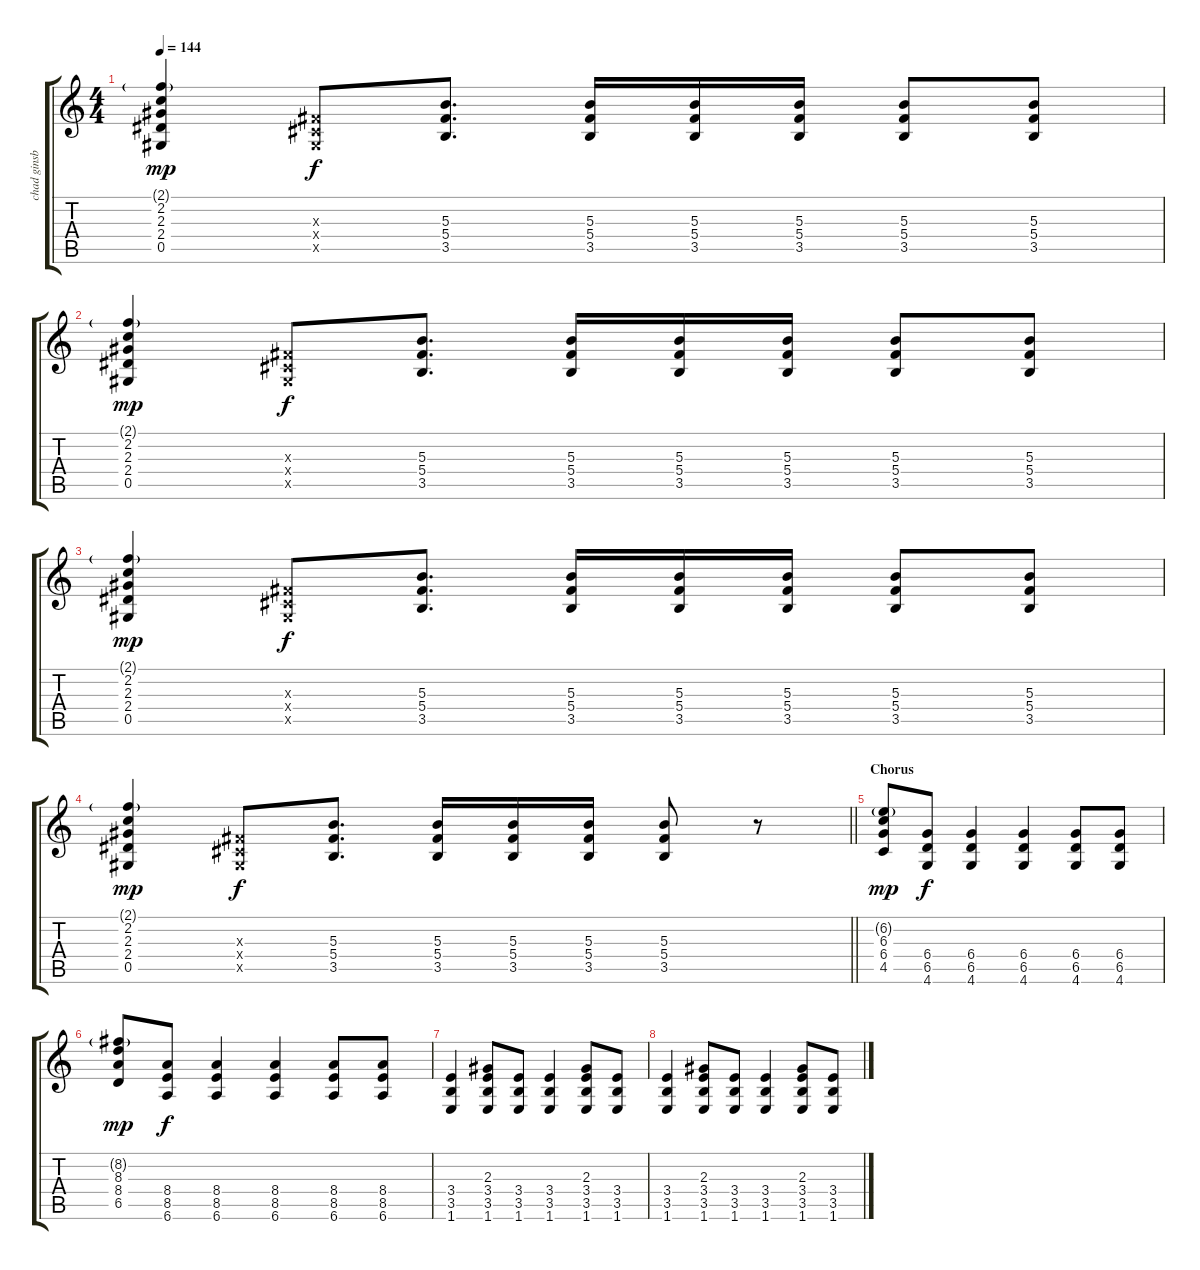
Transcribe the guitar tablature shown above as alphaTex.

\track ("chad ginsburg" "chad ginsb") {instrument distortionguitar}
\staff {score tabs}
\tuning (Eb4 Bb3 Gb3 Db3 Ab2 Eb2) {hide}
\ts (4 4)
\tempo 144
\clef g2
\ks c
(2.1{g} 2.2 2.3 2.4 0.5).4{dy mp} (0.3{x} 0.4{x} 0.5{x}).8{dy f} (5.3 5.4 3.5).8{d} (5.3 5.4 3.5).16 (5.3 5.4 3.5).16 (5.3 5.4 3.5).16 (5.3 5.4 3.5).8 (5.3 5.4 3.5).8 |
(2.1{g} 2.2 2.3 2.4 0.5).4{dy mp} (0.3{x} 0.4{x} 0.5{x}).8{dy f} (5.3 5.4 3.5).8{d} (5.3 5.4 3.5).16 (5.3 5.4 3.5).16 (5.3 5.4 3.5).16 (5.3 5.4 3.5).8 (5.3 5.4 3.5).8 |
(2.1{g} 2.2 2.3 2.4 0.5).4{dy mp} (0.3{x} 0.4{x} 0.5{x}).8{dy f} (5.3 5.4 3.5).8{d} (5.3 5.4 3.5).16 (5.3 5.4 3.5).16 (5.3 5.4 3.5).16 (5.3 5.4 3.5).8 (5.3 5.4 3.5).8 |
\barLineRight lightlight
(2.1{g} 2.2 2.3 2.4 0.5).4{dy mp} (0.3{x} 0.4{x} 0.5{x}).8{dy f} (5.3 5.4 3.5).8{d} (5.3 5.4 3.5).16 (5.3 5.4 3.5).16 (5.3 5.4 3.5).16 (5.3 5.4 3.5).8 r.8 |
\section ("" "Chorus")
(6.2{g} 6.3 6.4 4.5).8{dy mp} (6.4 6.5 4.6).8{dy f} (6.4 6.5 4.6).4 (6.4 6.5 4.6).4 (6.4 6.5 4.6).8 (6.4 6.5 4.6).8 |
(8.2{g} 8.3 8.4 6.5).8{dy mp} (8.4 8.5 6.6).8{dy f} (8.4 8.5 6.6).4 (8.4 8.5 6.6).4 (8.4 8.5 6.6).8 (8.4 8.5 6.6).8 |
(3.4 3.5 1.6).4 (2.3 3.4 3.5 1.6).8 (3.4 3.5 1.6).8 (3.4 3.5 1.6).4 (2.3 3.4 3.5 1.6).8 (3.4 3.5 1.6).8 |
(3.4 3.5 1.6).4 (2.3 3.4 3.5 1.6).8 (3.4 3.5 1.6).8 (3.4 3.5 1.6).4 (2.3 3.4 3.5 1.6).8 (3.4 3.5 1.6).8
